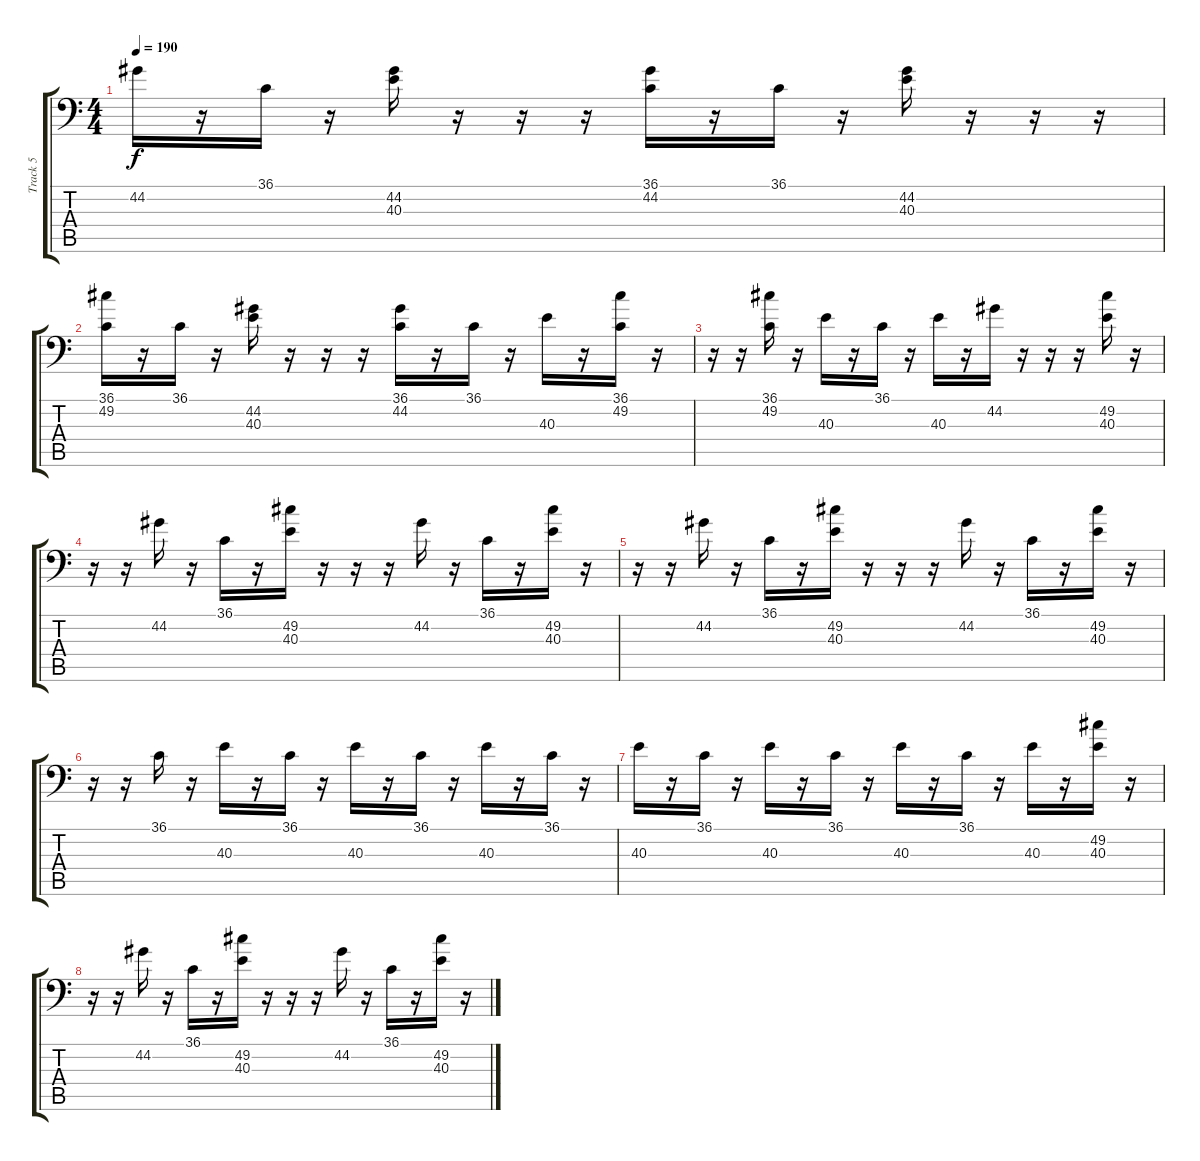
\track ("Track 5" "Track 5") {instrument acousticgrandpiano}
\staff {score tabs}
\tuning (C-1 C-1 C-1 C-1 C-1 C-1) {hide}
\ts (4 4)
\tempo 190
\clef f4
\ks c
44.2.16{dy f} r.16 36.1.16 r.16 (44.2 40.3).16 r.16 r.16 r.16 (36.1 44.2).16 r.16 36.1.16 r.16 (44.2 40.3).16 r.16 r.16 r.16 |
(36.1 49.2).16 r.16 36.1.16 r.16 (44.2 40.3).16 r.16 r.16 r.16 (36.1 44.2).16 r.16 36.1.16 r.16 40.3.16 r.16 (36.1 49.2).16 r.16 |
r.16 r.16 (36.1 49.2).16 r.16 40.3.16 r.16 36.1.16 r.16 40.3.16 r.16 44.2.16 r.16 r.16 r.16 (49.2 40.3).16 r.16 |
r.16 r.16 44.2.16 r.16 36.1.16 r.16 (49.2 40.3).16 r.16 r.16 r.16 44.2.16 r.16 36.1.16 r.16 (49.2 40.3).16 r.16 |
r.16 r.16 44.2.16 r.16 36.1.16 r.16 (49.2 40.3).16 r.16 r.16 r.16 44.2.16 r.16 36.1.16 r.16 (49.2 40.3).16 r.16 |
r.16 r.16 36.1.16 r.16 40.3.16 r.16 36.1.16 r.16 40.3.16 r.16 36.1.16 r.16 40.3.16 r.16 36.1.16 r.16 |
40.3.16 r.16 36.1.16 r.16 40.3.16 r.16 36.1.16 r.16 40.3.16 r.16 36.1.16 r.16 40.3.16 r.16 (49.2 40.3).16 r.16 |
r.16 r.16 44.2.16 r.16 36.1.16 r.16 (49.2 40.3).16 r.16 r.16 r.16 44.2.16 r.16 36.1.16 r.16 (49.2 40.3).16 r.16
